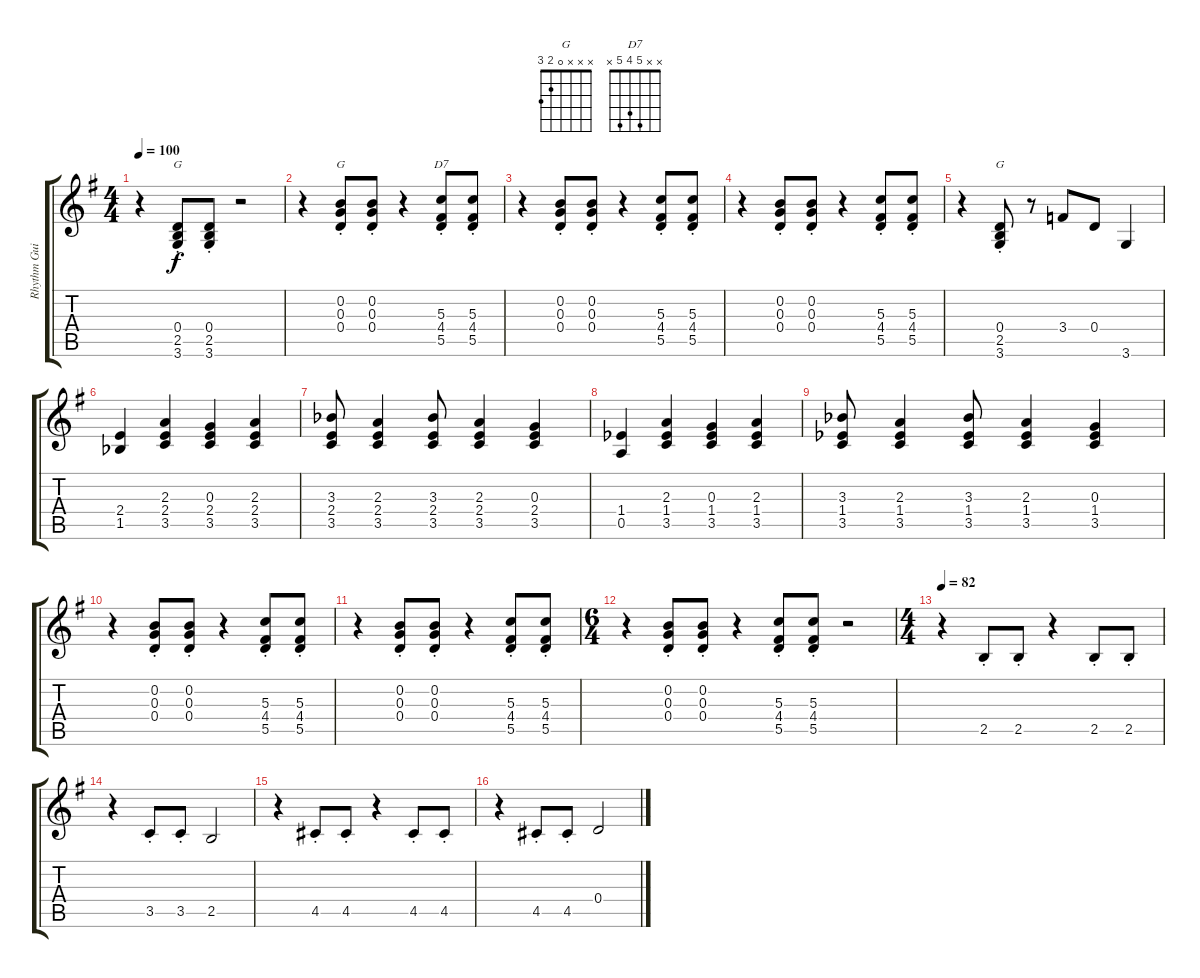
\track ("Rhythm Guitars" "Rhythm Gui") {instrument electricguitarjazz}
\staff {score tabs}
\tuning (E4 B3 G3 D3 A2 E2) {hide}
\chord ("G" 3 0 0 0 2 3)
\chord ("G" x 0 0 0 x x)
\chord ("D7" x x 5 4 5 x)
\chord ("G" x x x 0 2 3)
\ts (4 4)
\tempo 100
\clef g2
\ks g
r.4{dy f} (0.4{st} 2.5{st} 3.6{st}).8{ch "G"} (0.4{st} 2.5{st} 3.6{st}).8 r.2 |
r.4 (0.2{st} 0.3{st} 0.4{st}).8{ch "G"} (0.2{st} 0.3{st} 0.4{st}).8 r.4 (5.3{st} 4.4{st} 5.5{st}).8{ch "D7"} (5.3{st} 4.4{st} 5.5{st}).8 |
r.4 (0.2{st} 0.3{st} 0.4{st}).8 (0.2{st} 0.3{st} 0.4{st}).8 r.4 (5.3{st} 4.4{st} 5.5{st}).8 (5.3{st} 4.4{st} 5.5{st}).8 |
r.4 (0.2{st} 0.3{st} 0.4{st}).8 (0.2{st} 0.3{st} 0.4{st}).8 r.4 (5.3{st} 4.4{st} 5.5{st}).8 (5.3{st} 4.4{st} 5.5{st}).8 |
r.4 (0.4{st} 2.5{st} 3.6{st}).8{ch "G"} r.8 3.4.8 0.4.8 3.6.4 |
(2.4 1.5{acc b}).4 (2.3 2.4 3.5).4 (0.3 2.4 3.5).4 (2.3 2.4 3.5).4 |
(3.3{acc b} 2.4 3.5).8 (2.3 2.4 3.5).4 (3.3{acc b} 2.4 3.5).8 (2.3 2.4 3.5).4 (0.3 2.4 3.5).4 |
(1.4{acc b} 0.5).4 (2.3 1.4{acc b} 3.5).4 (0.3 1.4{acc b} 3.5).4 (2.3 1.4{acc b} 3.5).4 |
(3.3{acc b} 1.4{acc b} 3.5).8 (2.3 1.4{acc b} 3.5).4 (3.3{acc b} 1.4{acc b} 3.5).8 (2.3 1.4{acc b} 3.5).4 (0.3 1.4{acc b} 3.5).4 |
r.4 (0.2{st} 0.3{st} 0.4{st}).8 (0.2{st} 0.3{st} 0.4{st}).8 r.4 (5.3{st} 4.4{st} 5.5{st}).8 (5.3{st} 4.4{st} 5.5{st}).8 |
r.4 (0.2{st} 0.3{st} 0.4{st}).8 (0.2{st} 0.3{st} 0.4{st}).8 r.4 (5.3{st} 4.4{st} 5.5{st}).8 (5.3{st} 4.4{st} 5.5{st}).8 |
\ts (6 4)
r.4 (0.2{st} 0.3{st} 0.4{st}).8 (0.2{st} 0.3{st} 0.4{st}).8 r.4 (5.3{st} 4.4{st} 5.5{st}).8 (5.3{st} 4.4{st} 5.5{st}).8 r.2 |
\ts (4 4)
\tempo 82
r.4 2.5{st}.8 2.5{st}.8 r.4 2.5{st}.8 2.5{st}.8 |
r.4 3.5{st}.8 3.5{st}.8 2.5.2 |
r.4 4.5{st}.8 4.5{st}.8 r.4 4.5{st}.8 4.5{st}.8 |
r.4 4.5{st}.8 4.5{st}.8 0.4.2
